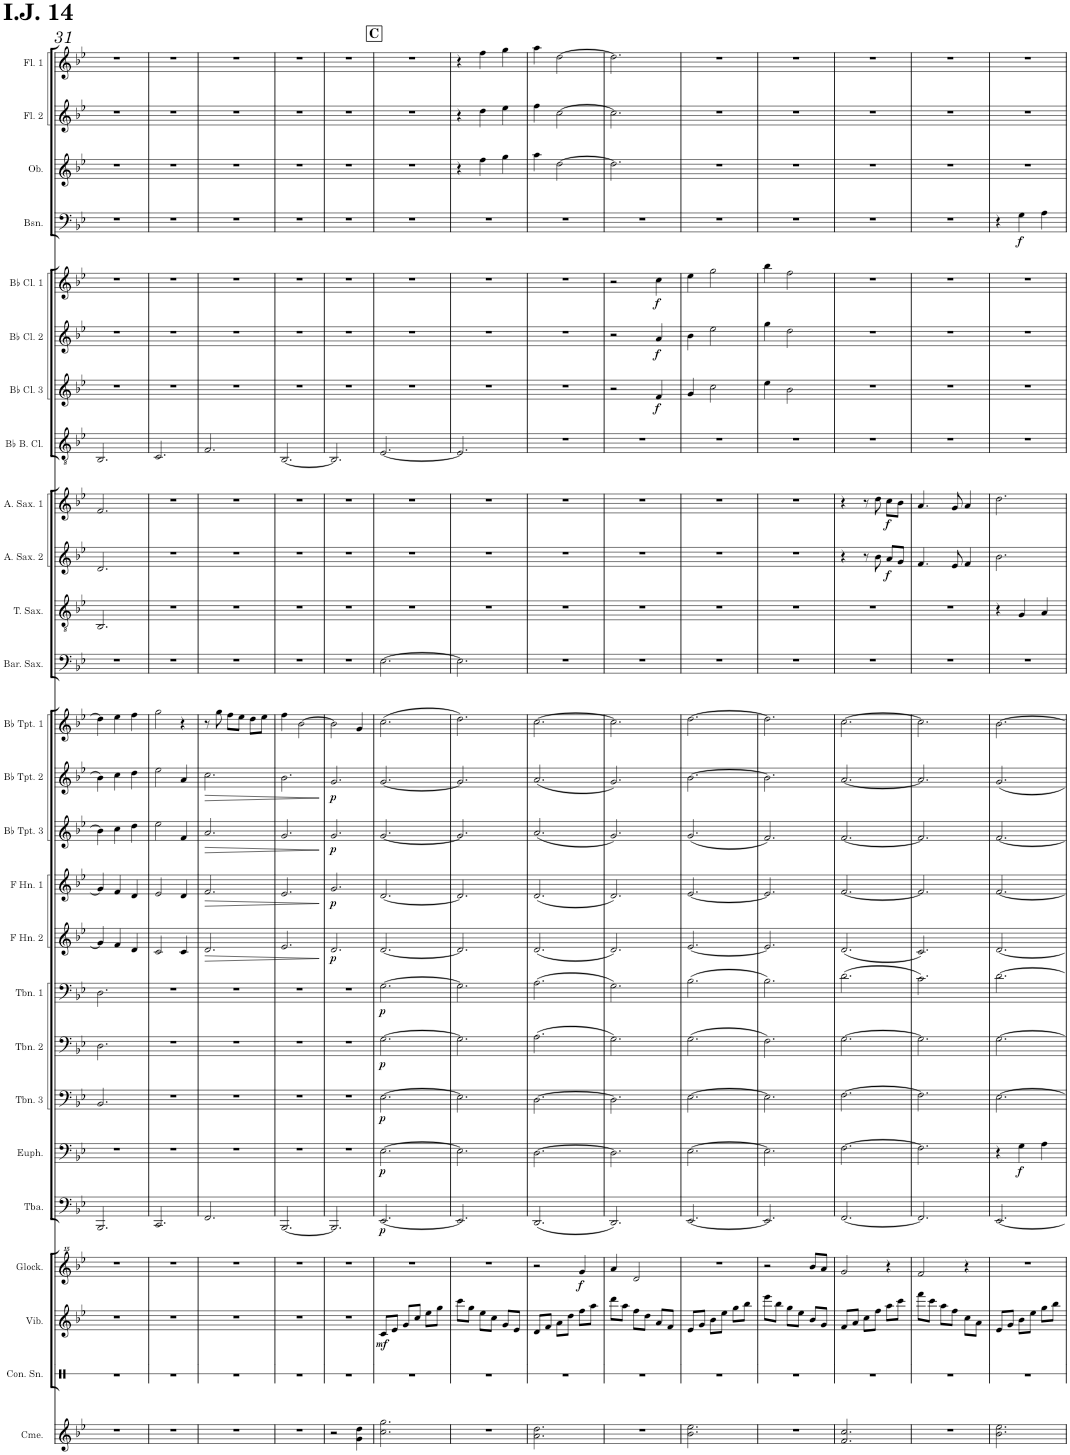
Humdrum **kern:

**kern	**kern	**kern	**dynam	**kern	**dynam	**kern	**dynam	**kern	**dynam	**kern	**dynam	**kern	**dynam	**kern	**dynam	**kern	**dynam	**kern	**dynam	**kern	**dynam	**kern	**dynam	**kern	**kern	**kern	**kern	**dynam	**kern	**dynam	**kern	**kern	**dynam	**kern	**dynam	**kern	**dynam	**kern	**dynam	**kern	**kern	**kern
*part26	*part25	*part24	*part24	*part23	*part23	*part22	*part22	*part21	*part21	*part20	*part20	*part19	*part19	*part18	*part18	*part17	*part17	*part16	*part16	*part15	*part15	*part14	*part14	*part13	*part12	*part11	*part10	*part10	*part9	*part9	*part8	*part7	*part7	*part6	*part6	*part5	*part5	*part4	*part4	*part3	*part2	*part1
*staff26	*staff25	*staff24	*staff24	*staff23	*staff23	*staff22	*staff22	*staff21	*staff21	*staff20	*staff20	*staff19	*staff19	*staff18	*staff18	*staff17	*staff17	*staff16	*staff16	*staff15	*staff15	*staff14	*staff14	*staff13	*staff12	*staff11	*staff10	*staff10	*staff9	*staff9	*staff8	*staff7	*staff7	*staff6	*staff6	*staff5	*staff5	*staff4	*staff4	*staff3	*staff2	*staff1
*I"Chimes	*I"Concert Snare Drum	*I"Vibraphone	*	*I"Timpani	*	*I"Tuba	*	*I"Euphonium	*	*I"Trombone 3	*	*I"Trombone 2	*	*I"Trombone 1	*	*I"Horn in F 2	*	*I"Horn in F 1	*	*I"Bb Trumpet 3	*	*I"Bb Trumpet 2	*	*I"Bb Trumpet 1	*I"Baritone Saxophone	*I"Tenor Saxophone	*I"Alto Saxophone 2	*	*I"Alto Saxophone 1	*	*I"Bb Bass Clarinet	*I"Bb Clarinet 3	*	*I"Bb Clarinet 2	*	*I"Bb Clarinet 1	*	*I"Bassoon	*	*I"Oboe	*I"Flute 2	*I"Flute 1
*I'Cme.	*I'Con. Sn.	*I'Vib.	*	*I'Timp.	*	*I'Tba.	*	*I'Euph.	*	*I'Tbn. 3	*	*I'Tbn. 2	*	*I'Tbn. 1	*	*	*	*	*	*I'Bb Tpt. 3	*	*I'Bb Tpt. 2	*	*I'Bb Tpt. 1	*I'Bar. Sax.	*I'T. Sax.	*I'A. Sax. 2	*	*I'A. Sax. 1	*	*I'Bb B. Cl.	*I'Bb Cl. 3	*	*I'Bb Cl. 2	*	*I'Bb Cl. 1	*	*I'Bsn.	*	*I'Ob.	*I'Fl. 2	*I'Fl. 1
!!LO:PB:g=z
*clefG2	*clefX	*clefG2	*	*clefG^^2	*	*clefF4	*	*clefF4	*	*clefF4	*	*clefF4	*	*clefF4	*	*clefG2	*	*clefG2	*	*clefG2	*	*clefG2	*	*clefG2	*clefF4	*clefGv2	*clefG2	*	*clefG2	*	*clefGv2	*clefG2	*	*clefG2	*	*clefG2	*	*clefF4	*	*clefG2	*clefG2	*clefG2
*	*	*	*	*	*	*	*	*	*	*	*	*	*	*	*	*ITrd4c7	*	*ITrd4c7	*	*ITrd1c2	*	*ITrd1c2	*	*ITrd1c2	*ITrd12c21	*ITrd8c14	*ITrd5c9	*	*ITrd5c9	*	*ITrd8c14	*ITrd1c2	*	*ITrd1c2	*	*ITrd1c2	*	*	*	*	*	*
*k[b-e-]	*k[]	*k[b-e-]	*	*k[b-e-]	*	*k[b-e-]	*	*k[b-e-]	*	*k[b-e-]	*	*k[b-e-]	*	*k[b-e-]	*	*k[b-e-]	*	*k[b-e-]	*	*k[b-e-]	*	*k[b-e-]	*	*k[b-e-]	*k[b-e-]	*k[b-e-]	*k[b-e-]	*	*k[b-e-]	*	*k[b-e-]	*k[b-e-]	*	*k[b-e-]	*	*k[b-e-]	*	*k[b-e-]	*	*k[b-e-]	*k[b-e-]	*k[b-e-]
*M3/4	*M3/4	*M3/4	*	*M3/4	*	*M3/4	*	*M3/4	*	*M3/4	*	*M3/4	*	*M3/4	*	*M3/4	*	*M3/4	*	*M3/4	*	*M3/4	*	*M3/4	*M3/4	*M3/4	*M3/4	*	*M3/4	*	*M3/4	*M3/4	*	*M3/4	*	*M3/4	*	*M3/4	*	*M3/4	*M3/4	*M3/4
=31	=31	=31	=31	=31	=31	=31	=31	=31	=31	=31	=31	=31	=31	=31	=31	=31	=31	=31	=31	=31	=31	=31	=31	=31	=31	=31	=31	=31	=31	=31	=31	=31	=31	=31	=31	=31	=31	=31	=31	=31	=31	=31
2.r	2.r	2.r	.	2.r	.	2.BBB-/	.	2.r	.	2.BB-/	.	2.D\	.	2.D\	.	4g/]	.	4g/]	.	4b-\]	.	4b-\]	.	4dd\]	2.r	2.BB-/	2.d/	.	2.f/	.	2.BB-/	2.r	.	2.r	.	2.r	.	2.r	.	2.r	2.r	2.r
.	.	.	.	.	.	.	.	.	.	.	.	.	.	.	.	4f/	.	4f/	.	4cc\	.	4cc\	.	4ee-\	.	.	.	.	.	.	.	.	.	.	.	.	.	.	.	.	.	.
.	.	.	.	.	.	.	.	.	.	.	.	.	.	.	.	4d/	.	4d/	.	4dd\	.	4dd\	.	4ff\	.	.	.	.	.	.	.	.	.	.	.	.	.	.	.	.	.	.
=32	=32	=32	=32	=32	=32	=32	=32	=32	=32	=32	=32	=32	=32	=32	=32	=32	=32	=32	=32	=32	=32	=32	=32	=32	=32	=32	=32	=32	=32	=32	=32	=32	=32	=32	=32	=32	=32	=32	=32	=32	=32	=32
2.r	2.r	2.r	.	2.r	.	2.CC/	.	2.r	.	2.r	.	2.r	.	2.r	.	2c/	.	2e-/	.	2ee-\	.	2ee-\	.	2gg\	2.r	2.r	2.r	.	2.r	.	2.C/	2.r	.	2.r	.	2.r	.	2.r	.	2.r	2.r	2.r
.	.	.	.	.	.	.	.	.	.	.	.	.	.	.	.	4c/	.	4d/	.	4f/	.	4a/	.	4r	.	.	.	.	.	.	.	.	.	.	.	.	.	.	.	.	.	.
=33	=33	=33	=33	=33	=33	=33	=33	=33	=33	=33	=33	=33	=33	=33	=33	=33	=33	=33	=33	=33	=33	=33	=33	=33	=33	=33	=33	=33	=33	=33	=33	=33	=33	=33	=33	=33	=33	=33	=33	=33	=33	=33
!	!	!	!	!	!	!	!	!	!	!	!	!	!	!	!	!	!LO:HP:b	!	!LO:HP:b	!	!LO:HP:b	!	!LO:HP:b	!	!	!	!	!	!	!	!	!	!	!	!	!	!	!	!	!	!	!
2.r	2.r	2.r	.	2.r	.	2.FF/	.	2.r	.	2.r	.	2.r	.	2.r	.	2.d/	>	2.f/	>	2.a/	>	2.cc\	>	8r	2.r	2.r	2.r	.	2.r	.	2.F/	2.r	.	2.r	.	2.r	.	2.r	.	2.r	2.r	2.r
.	.	.	.	.	.	.	.	.	.	.	.	.	.	.	.	.	.	.	.	.	.	.	.	8gg\	.	.	.	.	.	.	.	.	.	.	.	.	.	.	.	.	.	.
.	.	.	.	.	.	.	.	.	.	.	.	.	.	.	.	.	.	.	.	.	.	.	.	8ff\L	.	.	.	.	.	.	.	.	.	.	.	.	.	.	.	.	.	.
.	.	.	.	.	.	.	.	.	.	.	.	.	.	.	.	.	.	.	.	.	.	.	.	8ee-\J	.	.	.	.	.	.	.	.	.	.	.	.	.	.	.	.	.	.
.	.	.	.	.	.	.	.	.	.	.	.	.	.	.	.	.	.	.	.	.	.	.	.	8dd\L	.	.	.	.	.	.	.	.	.	.	.	.	.	.	.	.	.	.
.	.	.	.	.	.	.	.	.	.	.	.	.	.	.	.	.	.	.	.	.	.	.	.	8ee-\J	.	.	.	.	.	.	.	.	.	.	.	.	.	.	.	.	.	.
=34	=34	=34	=34	=34	=34	=34	=34	=34	=34	=34	=34	=34	=34	=34	=34	=34	=34	=34	=34	=34	=34	=34	=34	=34	=34	=34	=34	=34	=34	=34	=34	=34	=34	=34	=34	=34	=34	=34	=34	=34	=34	=34
2.r	2.r	2.r	.	2.r	.	[2.BBB-/	.	2.r	.	2.r	.	2.r	.	2.r	.	2.e-/	.	2.e-/	.	2.g/	.	2.b-\	.	4ff\	2.r	2.r	2.r	.	2.r	.	[2.BB-/	2.r	.	2.r	.	2.r	.	2.r	.	2.r	2.r	2.r
.	.	.	.	.	.	.	.	.	.	.	.	.	.	.	.	.	.	.	.	.	.	.	.	[2b-\	.	.	.	.	.	.	.	.	.	.	.	.	.	.	.	.	.	.
.	.	.	.	.	.	.	.	.	.	.	.	.	.	.	.	.	]	.	]	.	]	.	]	.	.	.	.	.	.	.	.	.	.	.	.	.	.	.	.	.	.	.
=35	=35	=35	=35	=35	=35	=35	=35	=35	=35	=35	=35	=35	=35	=35	=35	=35	=35	=35	=35	=35	=35	=35	=35	=35	=35	=35	=35	=35	=35	=35	=35	=35	=35	=35	=35	=35	=35	=35	=35	=35	=35	=35
!	!	!	!	!	!	!	!	!	!	!	!	!	!	!	!	!	!LO:DY:b	!	!LO:DY:b	!	!LO:DY:b	!	!LO:DY:b	!	!	!	!	!	!	!	!	!	!	!	!	!	!	!	!	!	!	!
2r	2.r	2.r	.	2.r	.	2.BBB-/]	.	2.r	.	2.r	.	2.r	.	2.r	.	2.d/	p	2.g/	p	2.g/	p	2.g/	p	2b-\]	2.r	2.r	2.r	.	2.r	.	2.BB-/]	2.r	.	2.r	.	2.r	.	2.r	.	2.r	2.r	2.r
4g\ 4dd\	.	.	.	.	.	.	.	.	.	.	.	.	.	.	.	.	.	.	.	.	.	.	.	4g/	.	.	.	.	.	.	.	.	.	.	.	.	.	.	.	.	.	.
!!LO:REH:place=s1:a:B:cj:fs=14:t=C
=36	=36	=36	=36	=36	=36	=36	=36	=36	=36	=36	=36	=36	=36	=36	=36	=36	=36	=36	=36	=36	=36	=36	=36	=36	=36	=36	=36	=36	=36	=36	=36	=36	=36	=36	=36	=36	=36	=36	=36	=36	=36	=36
!	!	!	!LO:DY:b	!	!	!	!LO:DY:b	!	!LO:DY:b	!	!LO:DY:b	!	!LO:DY:b	!	!LO:DY:b	!	!	!	!	!	!	!	!	!	!	!	!	!	!	!	!	!	!	!	!	!	!	!	!	!	!	!
2.cc\ 2.gg\	2.r	8c/L	mf	2.r	.	[2.EE-/	p	[2.E-\	p	[2.E-\	p	[2.G\	p	[2.G\	p	[2.d/	.	[2.d/	.	[2.g/	.	[2.g/	.	(2.cc\	[2.E-\	2.r	2.r	.	2.r	.	[2.E-/	2.r	.	2.r	.	2.r	.	2.r	.	2.r	2.r	2.r
.	.	8e-/J	.	.	.	.	.	.	.	.	.	.	.	.	.	.	.	.	.	.	.	.	.	.	.	.	.	.	.	.	.	.	.	.	.	.	.	.	.	.	.	.
.	.	8g/L	.	.	.	.	.	.	.	.	.	.	.	.	.	.	.	.	.	.	.	.	.	.	.	.	.	.	.	.	.	.	.	.	.	.	.	.	.	.	.	.
.	.	8cc/J	.	.	.	.	.	.	.	.	.	.	.	.	.	.	.	.	.	.	.	.	.	.	.	.	.	.	.	.	.	.	.	.	.	.	.	.	.	.	.	.
.	.	8ee-\L	.	.	.	.	.	.	.	.	.	.	.	.	.	.	.	.	.	.	.	.	.	.	.	.	.	.	.	.	.	.	.	.	.	.	.	.	.	.	.	.
.	.	8gg\J	.	.	.	.	.	.	.	.	.	.	.	.	.	.	.	.	.	.	.	.	.	.	.	.	.	.	.	.	.	.	.	.	.	.	.	.	.	.	.	.
=37	=37	=37	=37	=37	=37	=37	=37	=37	=37	=37	=37	=37	=37	=37	=37	=37	=37	=37	=37	=37	=37	=37	=37	=37	=37	=37	=37	=37	=37	=37	=37	=37	=37	=37	=37	=37	=37	=37	=37	=37	=37	=37
2.r	2.r	8ccc\L	.	2.r	.	2.EE-/]	.	2.E-\]	.	2.E-\]	.	2.G\]	.	2.G\]	.	2.d/]	.	2.d/]	.	2.g/]	.	2.g/]	.	2.dd\)	2.E-\]	2.r	2.r	.	2.r	.	2.E-/]	2.r	.	2.r	.	2.r	.	2.r	.	4r	4r	4r
.	.	8gg\J	.	.	.	.	.	.	.	.	.	.	.	.	.	.	.	.	.	.	.	.	.	.	.	.	.	.	.	.	.	.	.	.	.	.	.	.	.	.	.	.
.	.	8ee-\L	.	.	.	.	.	.	.	.	.	.	.	.	.	.	.	.	.	.	.	.	.	.	.	.	.	.	.	.	.	.	.	.	.	.	.	.	.	4ff\	4dd\	4ff\
.	.	8cc\J	.	.	.	.	.	.	.	.	.	.	.	.	.	.	.	.	.	.	.	.	.	.	.	.	.	.	.	.	.	.	.	.	.	.	.	.	.	.	.	.
.	.	8g/L	.	.	.	.	.	.	.	.	.	.	.	.	.	.	.	.	.	.	.	.	.	.	.	.	.	.	.	.	.	.	.	.	.	.	.	.	.	4gg\	4ee-\	4gg\
.	.	8e-/J	.	.	.	.	.	.	.	.	.	.	.	.	.	.	.	.	.	.	.	.	.	.	.	.	.	.	.	.	.	.	.	.	.	.	.	.	.	.	.	.
=38	=38	=38	=38	=38	=38	=38	=38	=38	=38	=38	=38	=38	=38	=38	=38	=38	=38	=38	=38	=38	=38	=38	=38	=38	=38	=38	=38	=38	=38	=38	=38	=38	=38	=38	=38	=38	=38	=38	=38	=38	=38	=38
2.a\ 2.dd\	2.r	8d/L	.	2r	.	(2.DD/	.	[2.D\	.	[2.D\	.	(2.A\	.	(2.A\	.	(2.d/	.	(2.d/	.	(2.a/	.	(2.a/	.	[2.cc\	2.r	2.r	2.r	.	2.r	.	2.r	2.r	.	2.r	.	2.r	.	2.r	.	4aa\	4ff\	4aa\
.	.	8f/J	.	.	.	.	.	.	.	.	.	.	.	.	.	.	.	.	.	.	.	.	.	.	.	.	.	.	.	.	.	.	.	.	.	.	.	.	.	.	.	.
.	.	8a\L	.	.	.	.	.	.	.	.	.	.	.	.	.	.	.	.	.	.	.	.	.	.	.	.	.	.	.	.	.	.	.	.	.	.	.	.	.	[2dd\	[2cc\	[2dd\
.	.	8dd\J	.	.	.	.	.	.	.	.	.	.	.	.	.	.	.	.	.	.	.	.	.	.	.	.	.	.	.	.	.	.	.	.	.	.	.	.	.	.	.	.
!	!	!	!	!	!LO:DY:b	!	!	!	!	!	!	!	!	!	!	!	!	!	!	!	!	!	!	!	!	!	!	!	!	!	!	!	!	!	!	!	!	!	!	!	!	!
.	.	8ff\L	.	4ggg/	f	.	.	.	.	.	.	.	.	.	.	.	.	.	.	.	.	.	.	.	.	.	.	.	.	.	.	.	.	.	.	.	.	.	.	.	.	.
.	.	8aa\J	.	.	.	.	.	.	.	.	.	.	.	.	.	.	.	.	.	.	.	.	.	.	.	.	.	.	.	.	.	.	.	.	.	.	.	.	.	.	.	.
=39	=39	=39	=39	=39	=39	=39	=39	=39	=39	=39	=39	=39	=39	=39	=39	=39	=39	=39	=39	=39	=39	=39	=39	=39	=39	=39	=39	=39	=39	=39	=39	=39	=39	=39	=39	=39	=39	=39	=39	=39	=39	=39
2.r	2.r	8ddd\L	.	4aaa/	.	2.DD/)	.	2.D\]	.	2.D\]	.	2.G\)	.	2.G\)	.	2.d/)	.	2.d/)	.	2.g/)	.	2.g/)	.	2.cc\]	2.r	2.r	2.r	.	2.r	.	2.r	2r	.	2r	.	2r	.	2.r	.	2.dd\]	2.cc\]	2.dd\]
.	.	8aa\J	.	.	.	.	.	.	.	.	.	.	.	.	.	.	.	.	.	.	.	.	.	.	.	.	.	.	.	.	.	.	.	.	.	.	.	.	.	.	.	.
.	.	8ff\L	.	2ddd/	.	.	.	.	.	.	.	.	.	.	.	.	.	.	.	.	.	.	.	.	.	.	.	.	.	.	.	.	.	.	.	.	.	.	.	.	.	.
.	.	8dd\J	.	.	.	.	.	.	.	.	.	.	.	.	.	.	.	.	.	.	.	.	.	.	.	.	.	.	.	.	.	.	.	.	.	.	.	.	.	.	.	.
!	!	!	!	!	!	!	!	!	!	!	!	!	!	!	!	!	!	!	!	!	!	!	!	!	!	!	!	!	!	!	!	!	!LO:DY:b	!	!LO:DY:b	!	!LO:DY:b	!	!	!	!	!
.	.	8a/L	.	.	.	.	.	.	.	.	.	.	.	.	.	.	.	.	.	.	.	.	.	.	.	.	.	.	.	.	.	4f/	f	4a/	f	4cc\	f	.	.	.	.	.
.	.	8f/J	.	.	.	.	.	.	.	.	.	.	.	.	.	.	.	.	.	.	.	.	.	.	.	.	.	.	.	.	.	.	.	.	.	.	.	.	.	.	.	.
=40	=40	=40	=40	=40	=40	=40	=40	=40	=40	=40	=40	=40	=40	=40	=40	=40	=40	=40	=40	=40	=40	=40	=40	=40	=40	=40	=40	=40	=40	=40	=40	=40	=40	=40	=40	=40	=40	=40	=40	=40	=40	=40
2.b-\ 2.ee-\	2.r	8e-/L	.	2.r	.	[2.EE-/	.	[2.E-\	.	[2.E-\	.	(2.G\	.	(2.B-\	.	[2.e-/	.	[2.e-/	.	(2.g/	.	[2.b-\	.	[2.dd\	2.r	2.r	2.r	.	2.r	.	2.r	4g/	.	4b-\	.	4ee-\	.	2.r	.	2.r	2.r	2.r
.	.	8g/J	.	.	.	.	.	.	.	.	.	.	.	.	.	.	.	.	.	.	.	.	.	.	.	.	.	.	.	.	.	.	.	.	.	.	.	.	.	.	.	.
.	.	8b-\L	.	.	.	.	.	.	.	.	.	.	.	.	.	.	.	.	.	.	.	.	.	.	.	.	.	.	.	.	.	2cc\	.	2ee-\	.	2gg\	.	.	.	.	.	.
.	.	8ee-\J	.	.	.	.	.	.	.	.	.	.	.	.	.	.	.	.	.	.	.	.	.	.	.	.	.	.	.	.	.	.	.	.	.	.	.	.	.	.	.	.
.	.	8gg\L	.	.	.	.	.	.	.	.	.	.	.	.	.	.	.	.	.	.	.	.	.	.	.	.	.	.	.	.	.	.	.	.	.	.	.	.	.	.	.	.
.	.	8bb-\J	.	.	.	.	.	.	.	.	.	.	.	.	.	.	.	.	.	.	.	.	.	.	.	.	.	.	.	.	.	.	.	.	.	.	.	.	.	.	.	.
=41	=41	=41	=41	=41	=41	=41	=41	=41	=41	=41	=41	=41	=41	=41	=41	=41	=41	=41	=41	=41	=41	=41	=41	=41	=41	=41	=41	=41	=41	=41	=41	=41	=41	=41	=41	=41	=41	=41	=41	=41	=41	=41
2.r	2.r	8eee-\L	.	2r	.	2.EE-/]	.	2.E-\]	.	2.E-\]	.	2.F\)	.	2.B-\)	.	2.e-/]	.	2.e-/]	.	2.f/)	.	2.b-\]	.	2.dd\]	2.r	2.r	2.r	.	2.r	.	2.r	4ee-\	.	4gg\	.	4bb-\	.	2.r	.	2.r	2.r	2.r
.	.	8bb-\J	.	.	.	.	.	.	.	.	.	.	.	.	.	.	.	.	.	.	.	.	.	.	.	.	.	.	.	.	.	.	.	.	.	.	.	.	.	.	.	.
.	.	8gg\L	.	.	.	.	.	.	.	.	.	.	.	.	.	.	.	.	.	.	.	.	.	.	.	.	.	.	.	.	.	2b-\	.	2dd\	.	2ff\	.	.	.	.	.	.
.	.	8ee-\J	.	.	.	.	.	.	.	.	.	.	.	.	.	.	.	.	.	.	.	.	.	.	.	.	.	.	.	.	.	.	.	.	.	.	.	.	.	.	.	.
.	.	8b-/L	.	8bbb-/L	.	.	.	.	.	.	.	.	.	.	.	.	.	.	.	.	.	.	.	.	.	.	.	.	.	.	.	.	.	.	.	.	.	.	.	.	.	.
.	.	8g/J	.	8aaa/J	.	.	.	.	.	.	.	.	.	.	.	.	.	.	.	.	.	.	.	.	.	.	.	.	.	.	.	.	.	.	.	.	.	.	.	.	.	.
=42	=42	=42	=42	=42	=42	=42	=42	=42	=42	=42	=42	=42	=42	=42	=42	=42	=42	=42	=42	=42	=42	=42	=42	=42	=42	=42	=42	=42	=42	=42	=42	=42	=42	=42	=42	=42	=42	=42	=42	=42	=42	=42
2.f/ 2.cc/	2.r	8f/L	.	2ggg/	.	[2.FF/	.	[2.F\	.	[2.F\	.	[2.G\	.	(2.d\	.	(2.d/	.	[2.f/	.	[2.f/	.	[2.a/	.	[2.cc\	2.r	2.r	4r	.	4r	.	2.r	2.r	.	2.r	.	2.r	.	2.r	.	2.r	2.r	2.r
.	.	8a/J	.	.	.	.	.	.	.	.	.	.	.	.	.	.	.	.	.	.	.	.	.	.	.	.	.	.	.	.	.	.	.	.	.	.	.	.	.	.	.	.
.	.	8cc\L	.	.	.	.	.	.	.	.	.	.	.	.	.	.	.	.	.	.	.	.	.	.	.	.	8r	.	8r	.	.	.	.	.	.	.	.	.	.	.	.	.
.	.	8ff\J	.	.	.	.	.	.	.	.	.	.	.	.	.	.	.	.	.	.	.	.	.	.	.	.	8b-\	.	8dd\	.	.	.	.	.	.	.	.	.	.	.	.	.
!	!	!	!	!	!	!	!	!	!	!	!	!	!	!	!	!	!	!	!	!	!	!	!	!	!	!	!	!LO:DY:b	!	!LO:DY:b	!	!	!	!	!	!	!	!	!	!	!	!
.	.	8aa\L	.	4r	.	.	.	.	.	.	.	.	.	.	.	.	.	.	.	.	.	.	.	.	.	.	8a/L	f	8cc\L	f	.	.	.	.	.	.	.	.	.	.	.	.
.	.	8ccc\J	.	.	.	.	.	.	.	.	.	.	.	.	.	.	.	.	.	.	.	.	.	.	.	.	8g/J	.	8b-\J	.	.	.	.	.	.	.	.	.	.	.	.	.
=43	=43	=43	=43	=43	=43	=43	=43	=43	=43	=43	=43	=43	=43	=43	=43	=43	=43	=43	=43	=43	=43	=43	=43	=43	=43	=43	=43	=43	=43	=43	=43	=43	=43	=43	=43	=43	=43	=43	=43	=43	=43	=43
2.r	2.r	8fff\L	.	2fff/	.	2.FF/]	.	2.F\]	.	2.F\]	.	2.G\]	.	2.c\)	.	2.c/)	.	2.f/]	.	2.f/]	.	2.a/]	.	2.cc\]	2.r	2.r	4.f/	.	4.a/	.	2.r	2.r	.	2.r	.	2.r	.	2.r	.	2.r	2.r	2.r
.	.	8ccc\J	.	.	.	.	.	.	.	.	.	.	.	.	.	.	.	.	.	.	.	.	.	.	.	.	.	.	.	.	.	.	.	.	.	.	.	.	.	.	.	.
.	.	8aa\L	.	.	.	.	.	.	.	.	.	.	.	.	.	.	.	.	.	.	.	.	.	.	.	.	.	.	.	.	.	.	.	.	.	.	.	.	.	.	.	.
.	.	8ff\J	.	.	.	.	.	.	.	.	.	.	.	.	.	.	.	.	.	.	.	.	.	.	.	.	8e-/	.	8g/	.	.	.	.	.	.	.	.	.	.	.	.	.
.	.	8cc\L	.	4r	.	.	.	.	.	.	.	.	.	.	.	.	.	.	.	.	.	.	.	.	.	.	4f/	.	4a/	.	.	.	.	.	.	.	.	.	.	.	.	.
.	.	8a\J	.	.	.	.	.	.	.	.	.	.	.	.	.	.	.	.	.	.	.	.	.	.	.	.	.	.	.	.	.	.	.	.	.	.	.	.	.	.	.	.
=44	=44	=44	=44	=44	=44	=44	=44	=44	=44	=44	=44	=44	=44	=44	=44	=44	=44	=44	=44	=44	=44	=44	=44	=44	=44	=44	=44	=44	=44	=44	=44	=44	=44	=44	=44	=44	=44	=44	=44	=44	=44	=44
2.b-\ 2.ee-\	2.r	8e-/L	.	2.r	.	[2.EE-/	.	4r	.	[2.E-\	.	[2.G\	.	[2.d\	.	[2.d/	.	[2.f/	.	[2.f/	.	2.g/	.	[2.b-\	2.r	4r	2.b-\	.	2.dd\	.	2.r	2.r	.	2.r	.	2.r	.	4r	.	2.r	2.r	2.r
.	.	8g/J	.	.	.	.	.	.	.	.	.	.	.	.	.	.	.	.	.	.	.	.	.	.	.	.	.	.	.	.	.	.	.	.	.	.	.	.	.	.	.	.
!	!	!	!	!	!	!	!	!	!LO:DY:b	!	!	!	!	!	!	!	!	!	!	!	!	!	!	!	!	!	!	!	!	!	!	!	!	!	!	!	!	!	!LO:DY:b	!	!	!
.	.	8b-\L	.	.	.	.	.	4G\	f	.	.	.	.	.	.	.	.	.	.	.	.	.	.	.	.	4G/	.	.	.	.	.	.	.	.	.	.	.	4G\	f	.	.	.
.	.	8ee-\J	.	.	.	.	.	.	.	.	.	.	.	.	.	.	.	.	.	.	.	.	.	.	.	.	.	.	.	.	.	.	.	.	.	.	.	.	.	.	.	.
.	.	8gg\L	.	.	.	.	.	4A\	.	.	.	.	.	.	.	.	.	.	.	.	.	.	.	.	.	4A/	.	.	.	.	.	.	.	.	.	.	.	4A\	.	.	.	.
.	.	8bb-\J	.	.	.	.	.	.	.	.	.	.	.	.	.	.	.	.	.	.	.	.	.	.	.	.	.	.	.	.	.	.	.	.	.	.	.	.	.	.	.	.
=	=	=	=	=	=	=	=	=	=	=	=	=	=	=	=	=	=	=	=	=	=	=	=	=	=	=	=	=	=	=	=	=	=	=	=	=	=	=	=	=	=	=
*-	*-	*-	*-	*-	*-	*-	*-	*-	*-	*-	*-	*-	*-	*-	*-	*-	*-	*-	*-	*-	*-	*-	*-	*-	*-	*-	*-	*-	*-	*-	*-	*-	*-	*-	*-	*-	*-	*-	*-	*-	*-	*-
